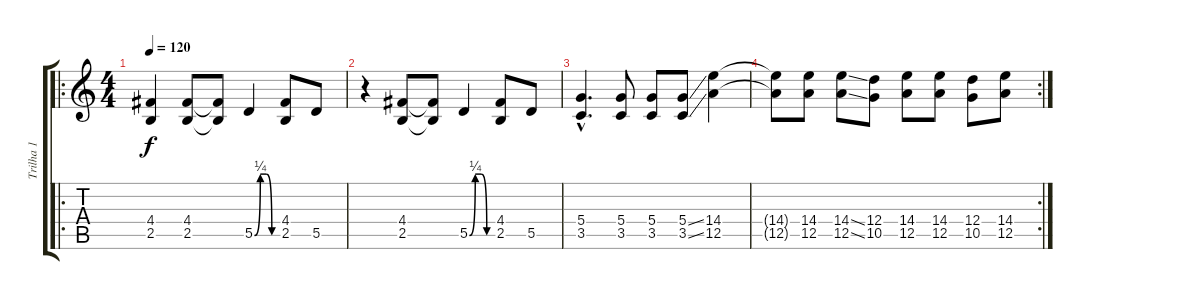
\track ("Trilha 1" "Trilha 1") {instrument distortionguitar}
\staff {score tabs}
\tuning (E4 B3 G3 D3 A2 E2) {hide}
\ro
\ts (4 4)
\tempo 120
\clef g2
\ks c
(4.4 2.5).4{dy f instrument distortionguitar} (4.4 2.5).8 (4.4{t} 2.5{t}).8 5.5{be (custom 0 0 15 1 30 1 45 0 60 0)}.4 (4.4 2.5).8 5.5.8 |
r.4 (4.4 2.5).8 (4.4{t} 2.5{t}).8 5.5{be (custom 0 0 15 1 30 1 45 0 60 0)}.4 (4.4 2.5).8 5.5.8 |
(5.4{hac} 3.5{hac}).4{d} (5.4 3.5).8 (5.4 3.5).8 (5.4{ss} 3.5{ss}).8 (14.4 12.5).4 |
\rc 2
(14.4{t} 12.5{t}).8 (14.4 12.5).8 (14.4{ss} 12.5{ss}).8 (12.4 10.5).8 (14.4 12.5).8 (14.4 12.5).8 (12.4 10.5).8 (14.4 12.5).8
